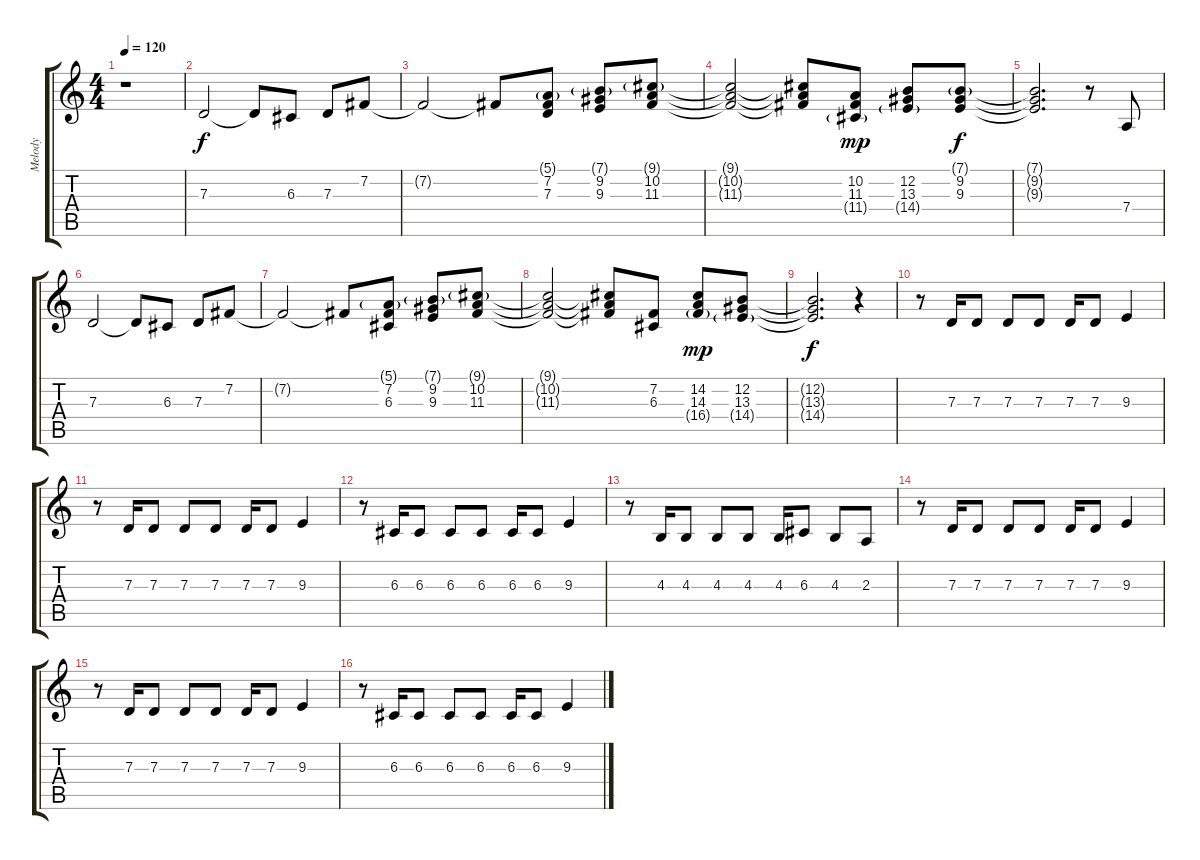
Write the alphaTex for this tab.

\track ("Melody" "Melody") {instrument flute}
\staff {score tabs}
\tuning (E4 B3 G3 D3 A2 E2) {hide}
\ts (4 4)
\tempo 120
\clef g2
\ks c
r.1{dy f} |
7.3.2 7.3{t}.8 6.3.8 7.3.8 7.2.8 |
7.2{t}.2 7.2{t}.8 (5.1{g} 7.2 7.3).8 (7.1{g} 9.2 9.3).8 (9.1{g} 10.2 11.3).8 |
(9.1{t} 10.2{t} 11.3{t}).2 (9.1{t} 10.2{t} 11.3{t}).8 (10.2 11.3 11.4{g}).8{dy mp} (12.2 13.3 14.4{g}).8 (7.1{g} 9.2 9.3).8{dy f} |
(7.1{t} 9.2{t} 9.3{t}).2{d} r.8 7.4.8 |
7.3.2 7.3{t}.8 6.3.8 7.3.8 7.2.8 |
7.2{t}.2 7.2{t}.8 (5.1{g} 7.2 6.3).8 (7.1{g} 9.2 9.3).8 (9.1{g} 10.2 11.3).8 |
(9.1{t} 10.2{t} 11.3{t}).2 (9.1{t} 10.2{t} 11.3{t}).8 (7.2 6.3).8 (14.2 14.3 16.4{g}).8{dy mp} (12.2 13.3 14.4{g}).8 |
(12.2{t} 13.3{t} 14.4{t}).2{d dy f} r.4 |
r.8 7.3.16 7.3.8 7.3.8 7.3.8 7.3.16 7.3.8 9.3.4 |
r.8 7.3.16 7.3.8 7.3.8 7.3.8 7.3.16 7.3.8 9.3.4 |
r.8 6.3.16 6.3.8 6.3.8 6.3.8 6.3.16 6.3.8 9.3.4 |
r.8 4.3.16 4.3.8 4.3.8 4.3.8 4.3.16 6.3.8 4.3.8 2.3.8 |
r.8 7.3.16 7.3.8 7.3.8 7.3.8 7.3.16 7.3.8 9.3.4 |
r.8 7.3.16 7.3.8 7.3.8 7.3.8 7.3.16 7.3.8 9.3.4 |
r.8 6.3.16 6.3.8 6.3.8 6.3.8 6.3.16 6.3.8 9.3.4
